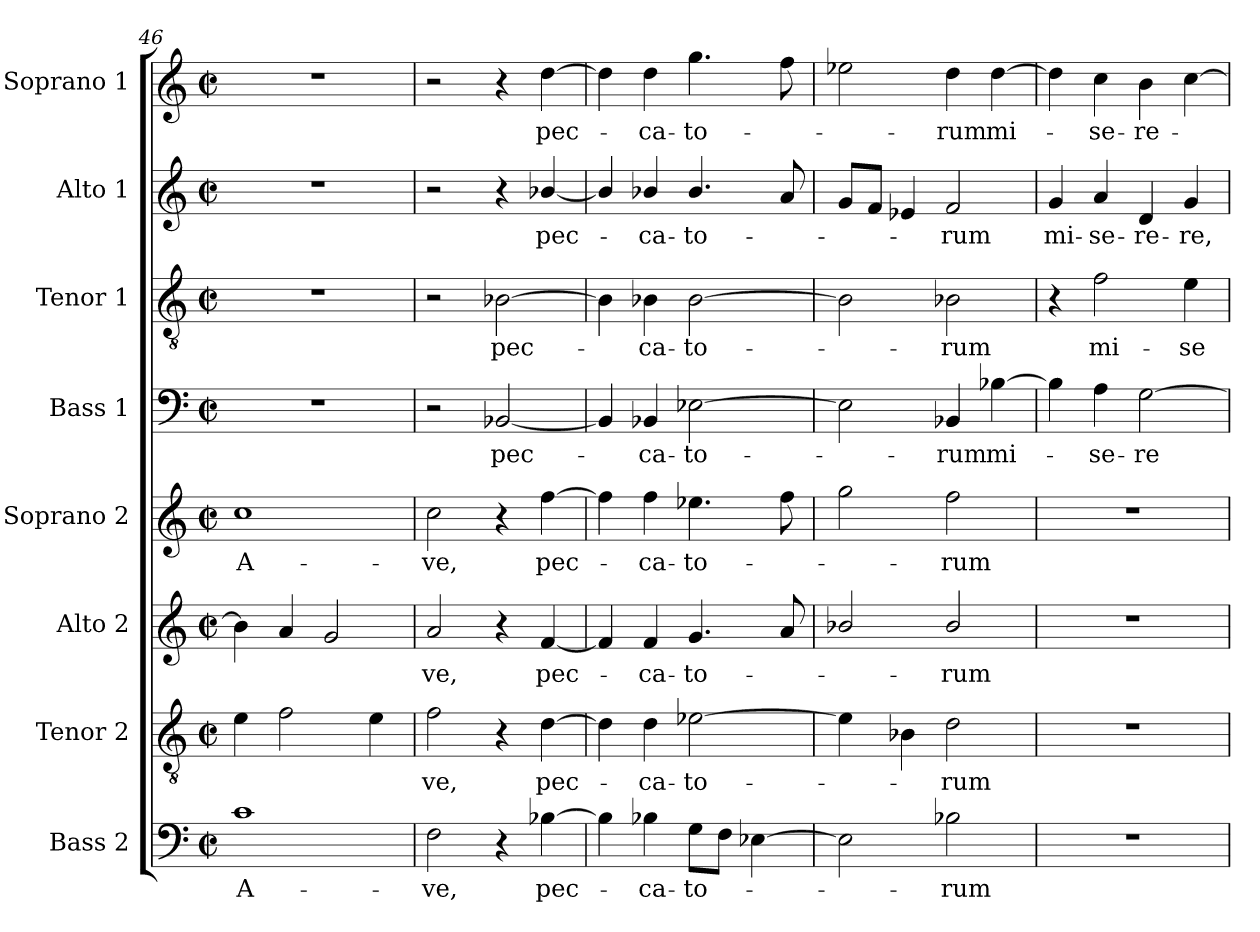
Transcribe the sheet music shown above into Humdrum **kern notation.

**kern	**text	**kern	**text	**kern	**text	**kern	**text	**kern	**text	**kern	**text	**kern	**text	**kern	**text
*part8	*part8	*part7	*part7	*part6	*part6	*part5	*part5	*part4	*part4	*part3	*part3	*part2	*part2	*part1	*part1
*staff8	*staff8	*staff7	*staff7	*staff6	*staff6	*staff5	*staff5	*staff4	*staff4	*staff3	*staff3	*staff2	*staff2	*staff1	*staff1
*I"Bass 2	*	*I"Tenor 2	*	*I"Alto 2	*	*I"Soprano 2	*	*I"Bass 1	*	*I"Tenor 1	*	*I"Alto 1	*	*I"Soprano 1	*
*I'B2	*	*I'T2	*	*I'A2	*	*I'S2	*	*I'B1	*	*I'T1	*	*I'A1	*	*I'S1	*
*clefF4	*	*clefGv2	*	*clefG2	*	*clefG2	*	*clefF4	*	*clefGv2	*	*clefG2	*	*clefG2	*
*k[]	*	*k[]	*	*k[]	*	*k[]	*	*k[]	*	*k[]	*	*k[]	*	*k[]	*
*C:	*	*C:	*	*C:	*	*C:	*	*C:	*	*C:	*	*C:	*	*C:	*
*M2/2	*	*M2/2	*	*M2/2	*	*M2/2	*	*M2/2	*	*M2/2	*	*M2/2	*	*M2/2	*
*met(c|)	*	*met(c|)	*	*met(c|)	*	*met(c|)	*	*met(c|)	*	*met(c|)	*	*met(c|)	*	*met(c|)	*
=46	=46	=46	=46	=46	=46	=46	=46	=46	=46	=46	=46	=46	=46	=46	=46
1c	A-	4e\	.	4b-\]	.	1cc	A-	1r	.	1r	.	1r	.	1r	.
.	.	2f\	.	4a/	.	.	.	.	.	.	.	.	.	.	.
.	.	.	.	2g/	.	.	.	.	.	.	.	.	.	.	.
.	.	4e\	.	.	.	.	.	.	.	.	.	.	.	.	.
=47	=47	=47	=47	=47	=47	=47	=47	=47	=47	=47	=47	=47	=47	=47	=47
2F\	ve,	2f\	ve,	2a/	ve,	2cc\	-ve,	2r	.	2r	.	2r	.	2r	.
4r	.	4r	.	4r	.	4r	.	[2BB-X/	pec-	[>2B-X\	pec-	4r	.	4r	.
[>4B-X\	pec-	[>4d\	pec-	[<4f/	pec-	[>4ff\	pec-	.	.	.	.	[<4b-X/	pec-	[>4dd\	pec-
=48	=48	=48	=48	=48	=48	=48	=48	=48	=48	=48	=48	=48	=48	=48	=48
4B-\]	.	4d\]	.	4f/]	.	4ff\]	.	4BB-/]	.	4B-\]	.	4b-/]	.	4dd\]	.
4B-X\	-ca-	4d\	-ca-	4f/	-ca-	4ff\	-ca-	4BB-X/	-ca-	4B-X\	-ca-	4b-X/	-ca-	4dd\	-ca-
8G\L	-to-	[>2e-X\	-to-	4.g/	-to-	4.ee-X\	-to-	[>2E-X\	-to-	[>2B-\	-to-	4.b-/	-to-	4.gg\	-to-
8F\J	.	.	.	.	.	.	.	.	.	.	.	.	.	.	.
[>4E-X\	.	.	.	.	.	.	.	.	.	.	.	.	.	.	.
.	.	.	.	8a/	.	8ff\	.	.	.	.	.	8a/	.	8ff\	.
=49	=49	=49	=49	=49	=49	=49	=49	=49	=49	=49	=49	=49	=49	=49	=49
2E-\]	.	4e-\]	.	2b-X/	.	2gg\	.	2E-\]	.	2B-\]	.	8g/L	.	2ee-X\	.
.	.	.	.	.	.	.	.	.	.	.	.	8f/J	.	.	.
.	.	4B-X\	.	.	.	.	.	.	.	.	.	4e-X/	.	.	.
2B-X\	-rum	2d\	-rum	2b-/	-rum	2ff\	-rum	4BB-X/	-rum	2B-X\	-rum	2f/	-rum	4dd\	-rum
.	.	.	.	.	.	.	.	[>4B-X\	mi-	.	.	.	.	[>4dd\	mi-
!!LO:LB:g=z
=50	=50	=50	=50	=50	=50	=50	=50	=50	=50	=50	=50	=50	=50	=50	=50
1r	.	1r	.	1r	.	1r	.	4B-\]	.	4r	.	4g/	mi-	4dd\]	.
.	.	.	.	.	.	.	.	4A\	-se-	2f\	mi-	4a/	-se-	4cc\	-se-
.	.	.	.	.	.	.	.	[2G\	-re-	.	.	4d/	-re-	4b\	-re-
.	.	.	.	.	.	.	.	.	.	4e\	-se-	4g/	-re,	[4cc\	.
=	=	=	=	=	=	=	=	=	=	=	=	=	=	=	=
*-	*-	*-	*-	*-	*-	*-	*-	*-	*-	*-	*-	*-	*-	*-	*-
